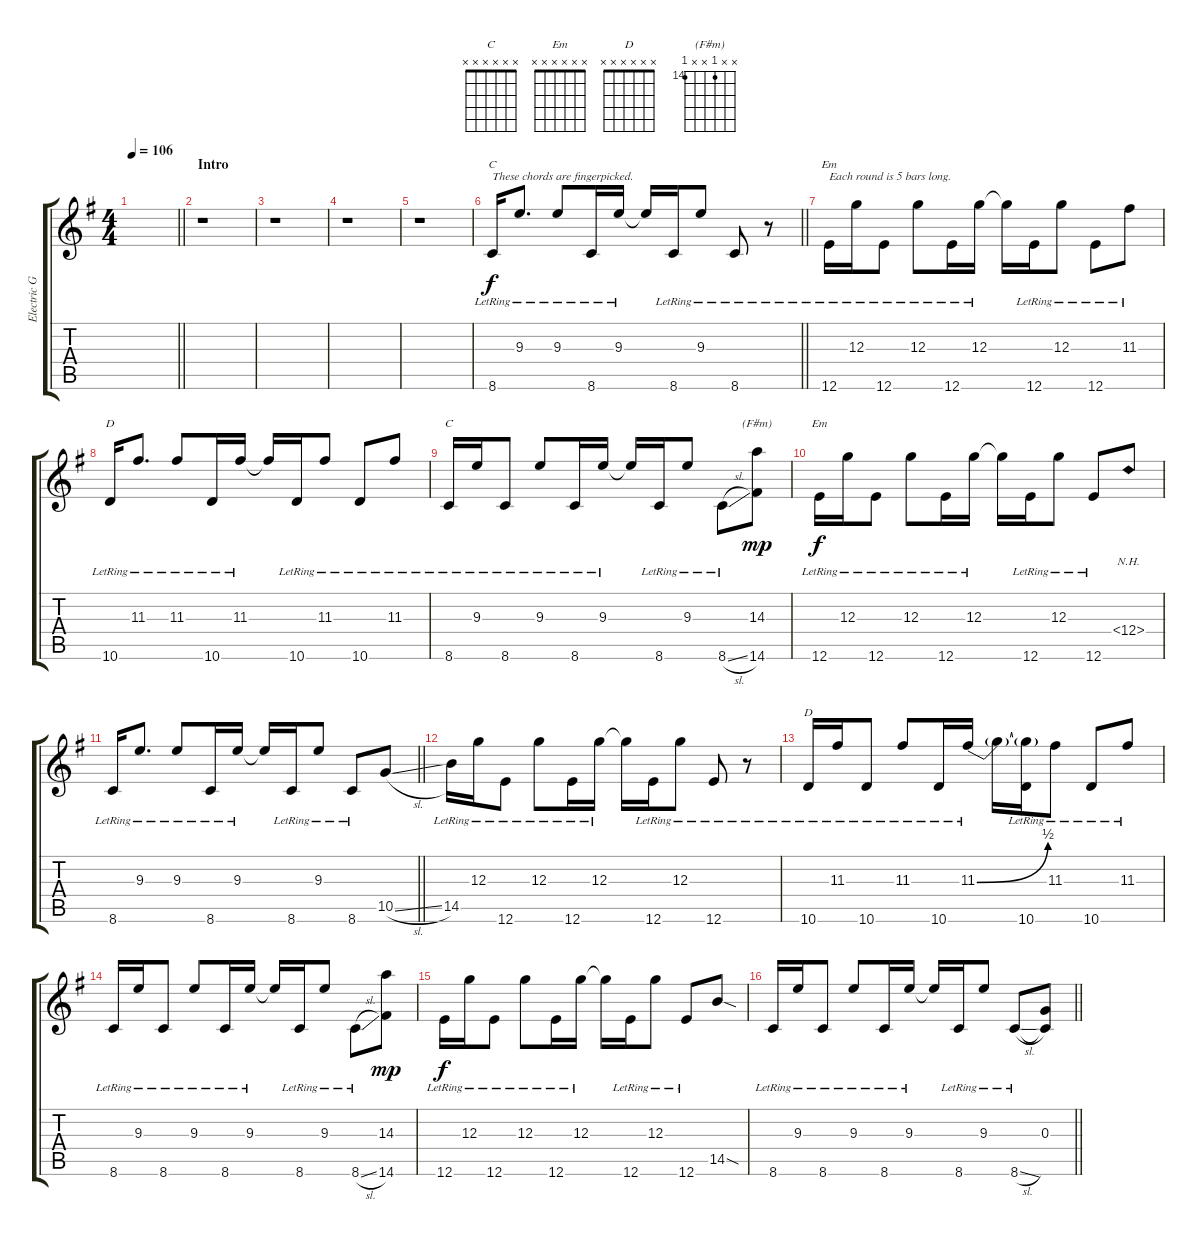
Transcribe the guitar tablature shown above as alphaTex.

\track ("Electric Guitar, light overdrive" "Electric G") {instrument electricguitarjazz}
\staff {score tabs}
\tuning (E4 B3 G3 D3 A2 E2) {hide}
\chord ("C" x x 9 x 10 8) {firstfret 8}
\chord ("Em" x x 12 x 14 12) {firstfret 12 barre 12}
\chord ("D" x x 11 x 12 10) {firstfret 10}
\chord ("C" x x x x x x)
\chord ("(F#m)" x x 14 x x 14) {firstfret 14}
\chord ("Em" x x x x x x)
\chord ("D" x x x x x x)
\ts (4 4)
\tempo 106
\clef g2
\barLineRight lightlight
\ks eminor
|
\section ("" "Intro")
r.1 |
r.1 |
r.1 |
r.1 |
\barLineRight lightlight
8.6{lr}.16{ch "C" txt "These chords are fingerpicked."} 9.3{lr}.8{d} 9.3{lr}.8 8.6{lr}.16 9.3{lr}.16 9.3{t}.16 8.6{lr}.16 9.3{lr}.8 8.6{lr}.8 r.8 |
12.6{lr}.16{ch "Em" txt "Each round is 5 bars long."} 12.3{lr}.16 12.6{lr}.8 12.3{lr}.8 12.6{lr}.16 12.3{lr}.16 12.3{t}.16 12.6{lr}.16 12.3{lr}.8 12.6{lr}.8 11.3{lr}.8 |
10.6{lr}.16{ch "D"} 11.3{lr}.8{d} 11.3{lr}.8 10.6{lr}.16 11.3{lr}.16 11.3{t}.16 10.6{lr}.16 11.3{lr}.8 10.6{lr}.8 11.3{lr}.8 |
8.6{lr}.16{ch "C"} 9.3{lr}.16 8.6{lr}.8 9.3{lr}.8 8.6{lr}.16 9.3{lr}.16 9.3{t}.16 8.6{lr}.16 9.3{lr}.8 8.6{sl lr}.8 (14.3 14.6).8{ch "(F#m)" dy mp} |
12.6{lr}.16{ch "Em" dy f} 12.3{lr}.16 12.6{lr}.8 12.3{lr}.8 12.6{lr}.16 12.3{lr}.16 12.3{t}.16 12.6{lr}.16 12.3{lr}.8 12.6{lr}.8 12.4{nh}.8 |
\barLineRight lightlight
8.6{lr}.16 9.3{lr}.8{d} 9.3{lr}.8 8.6{lr}.16 9.3{lr}.16 9.3{t}.16 8.6{lr}.16 9.3{lr}.8 8.6{lr}.8 10.5{sl}.8 |
14.5{lr}.16 12.3{lr}.16 12.6{lr}.8 12.3{lr}.8 12.6{lr}.16 12.3{lr}.16 12.3{t}.16 12.6{lr}.16 12.3{lr}.8 12.6{lr}.8 r.8 |
10.6{lr}.16{ch "D"} 11.3{lr}.16 10.6{lr}.8 11.3{lr}.8 10.6{lr}.16 11.3{be (bend 0 0 60 2) lr}.16 11.3{t}.16 (11.3{t} 10.6{lr}).16 11.3{lr}.8 10.6{lr}.8 11.3{lr}.8 |
8.6{lr}.16 9.3{lr}.16 8.6{lr}.8 9.3{lr}.8 8.6{lr}.16 9.3{lr}.16 9.3{t}.16 8.6{lr}.16 9.3{lr}.8 8.6{sl lr}.8 (14.3 14.6).8{dy mp} |
12.6{lr}.16{dy f} 12.3{lr}.16 12.6{lr}.8 12.3{lr}.8 12.6{lr}.16 12.3{lr}.16 12.3{t}.16 12.6{lr}.16 12.3{lr}.8 12.6{lr}.8 14.5{sod}.8 |
\barLineRight lightlight
8.6{lr}.16 9.3{lr}.16 8.6{lr}.8 9.3{lr}.8 8.6{lr}.16 9.3{lr}.16 9.3{t}.16 8.6{lr}.16 9.3{lr}.8 8.6{sl lr}.8 (0.3 8.6{t}).8
